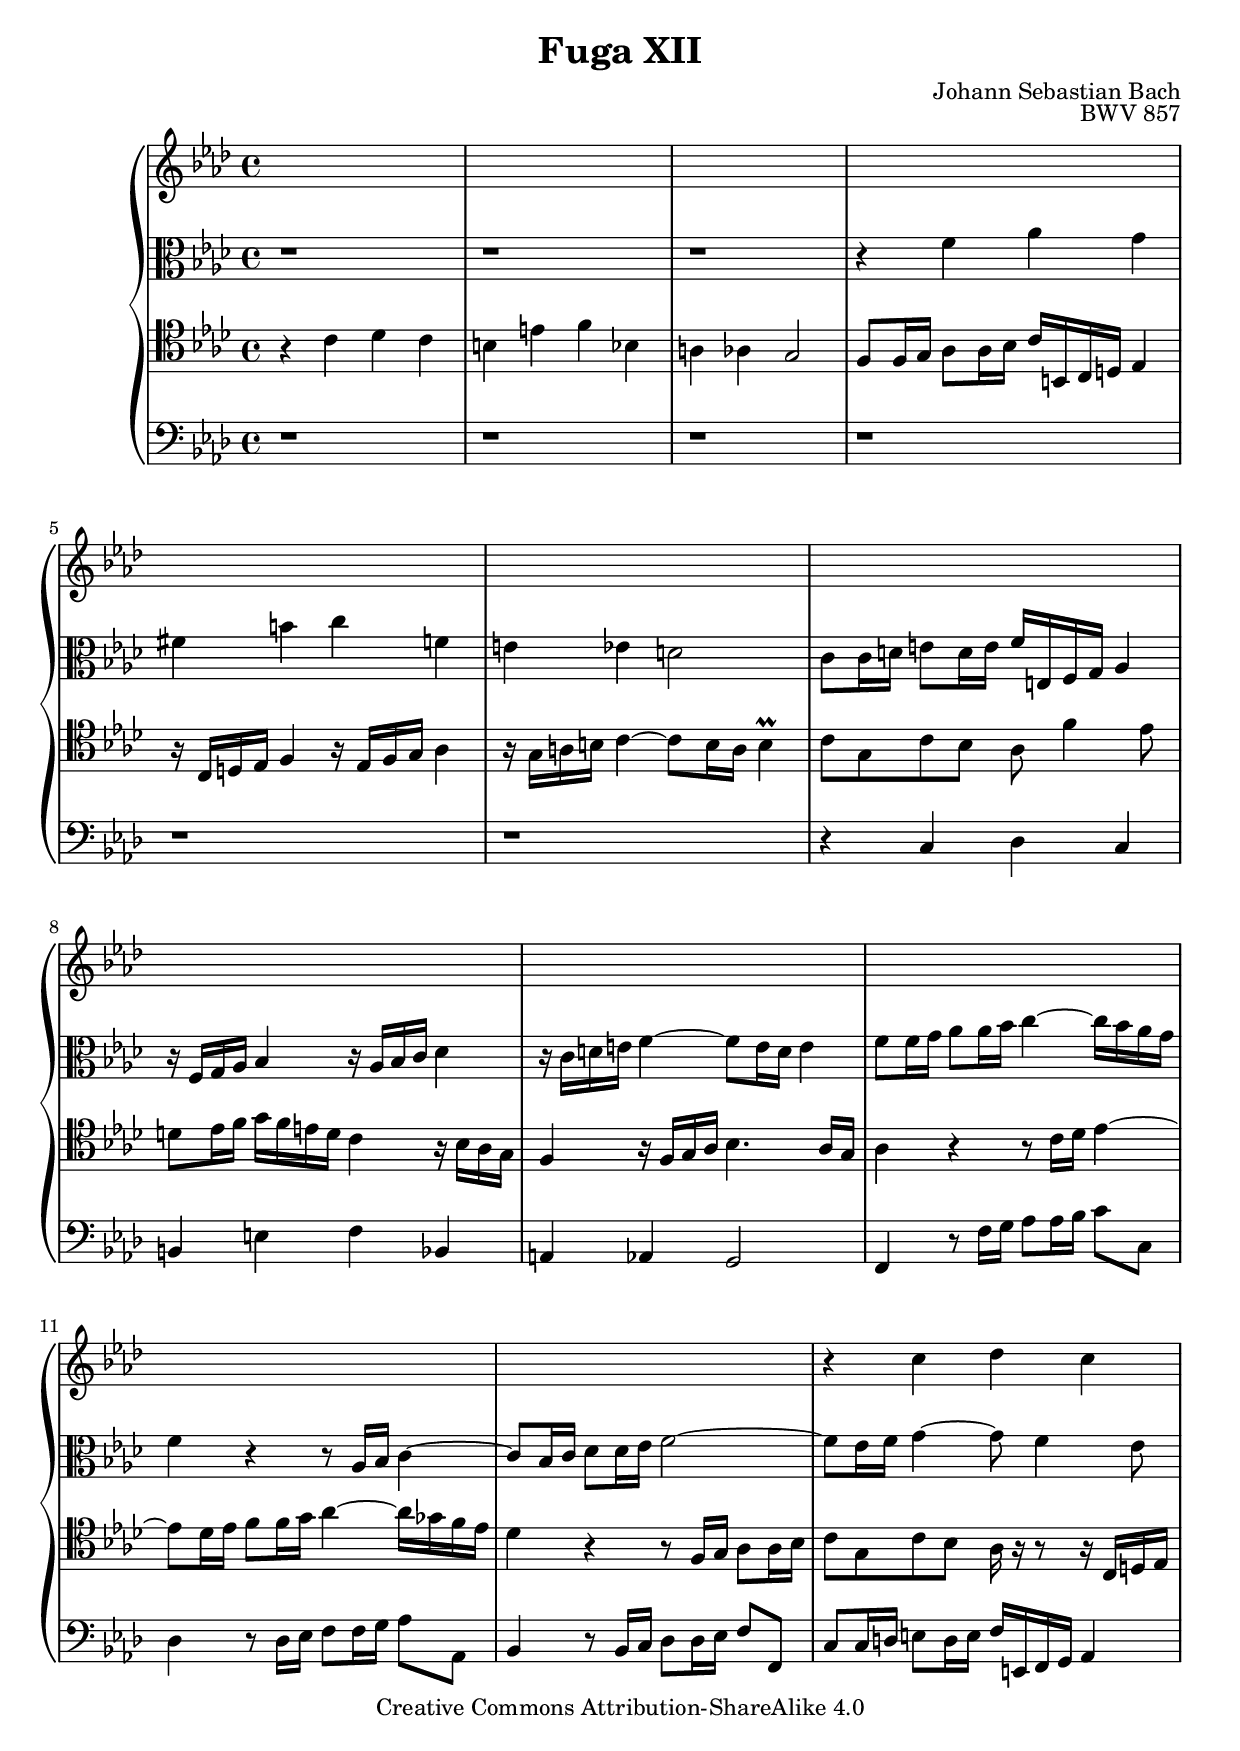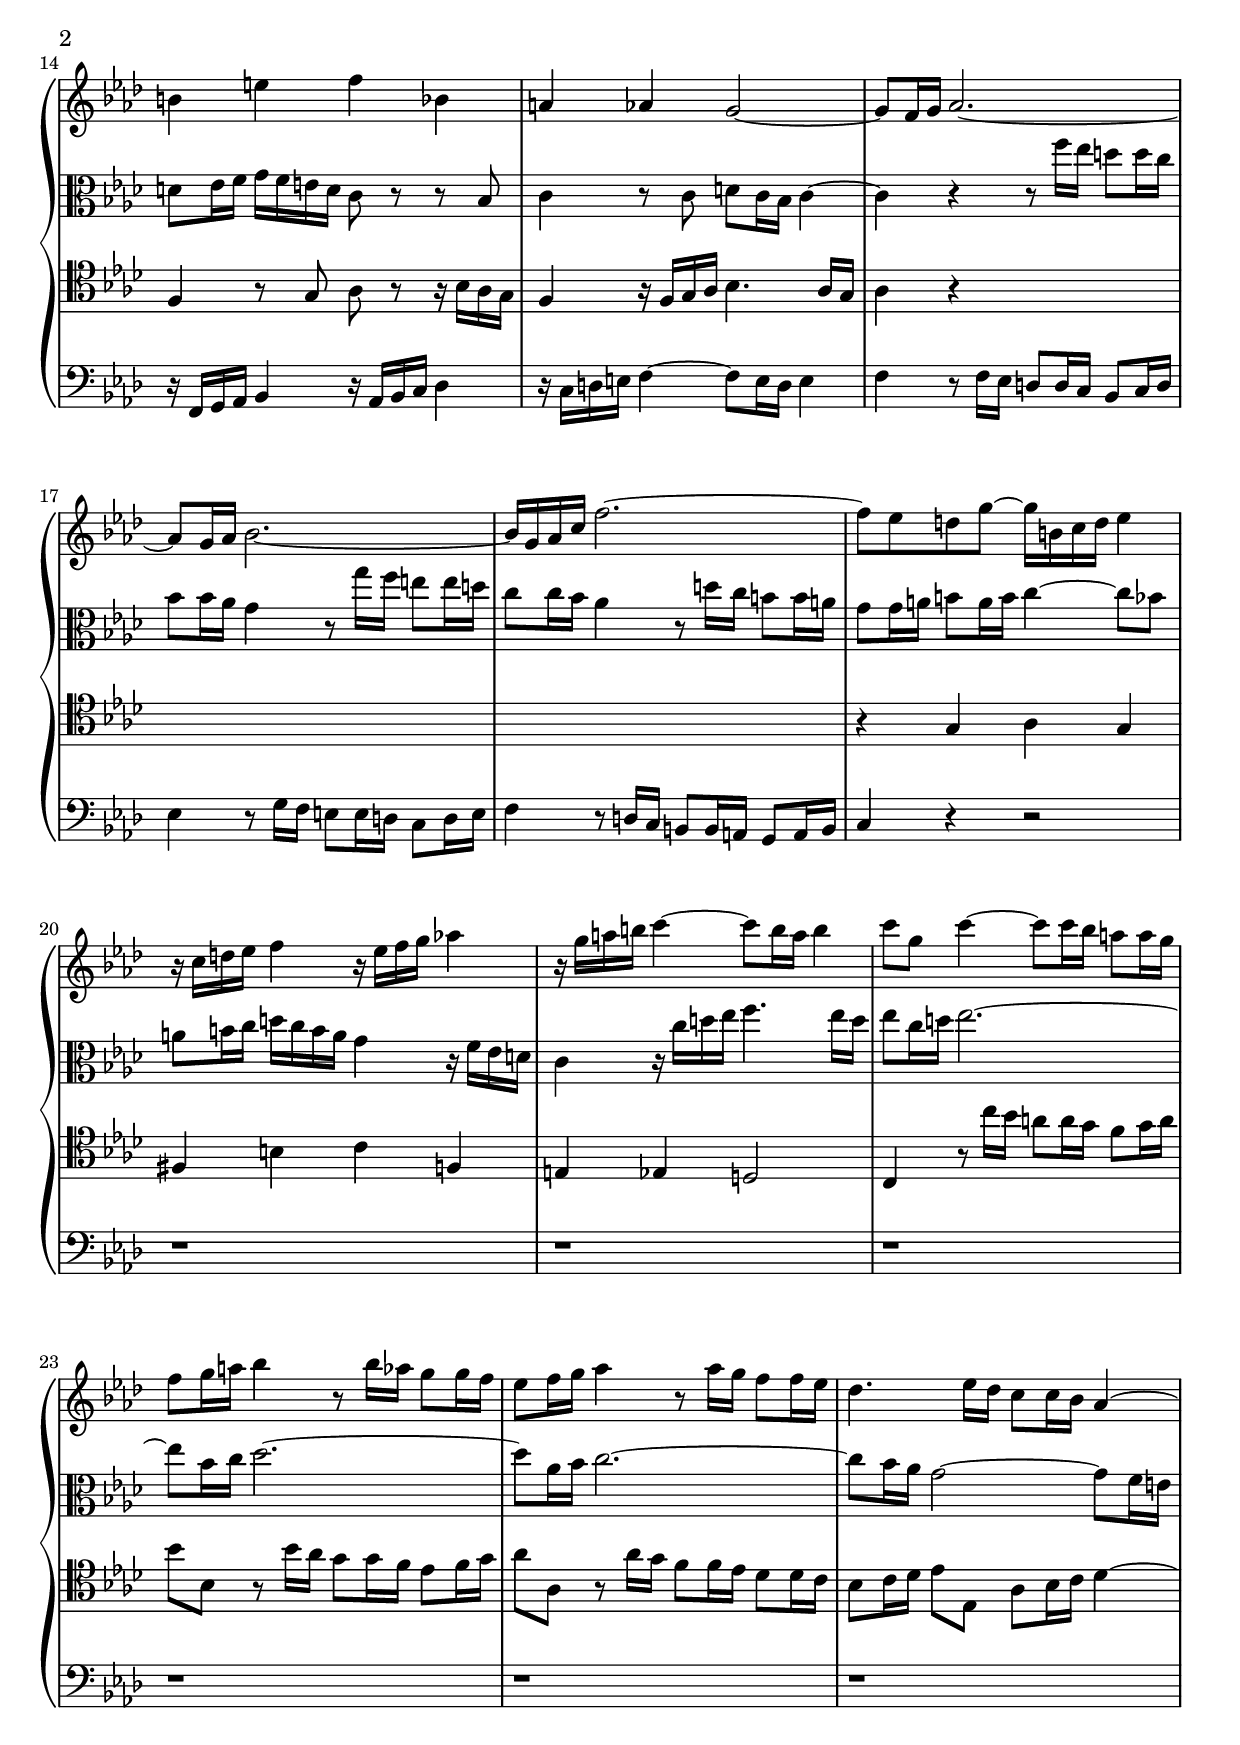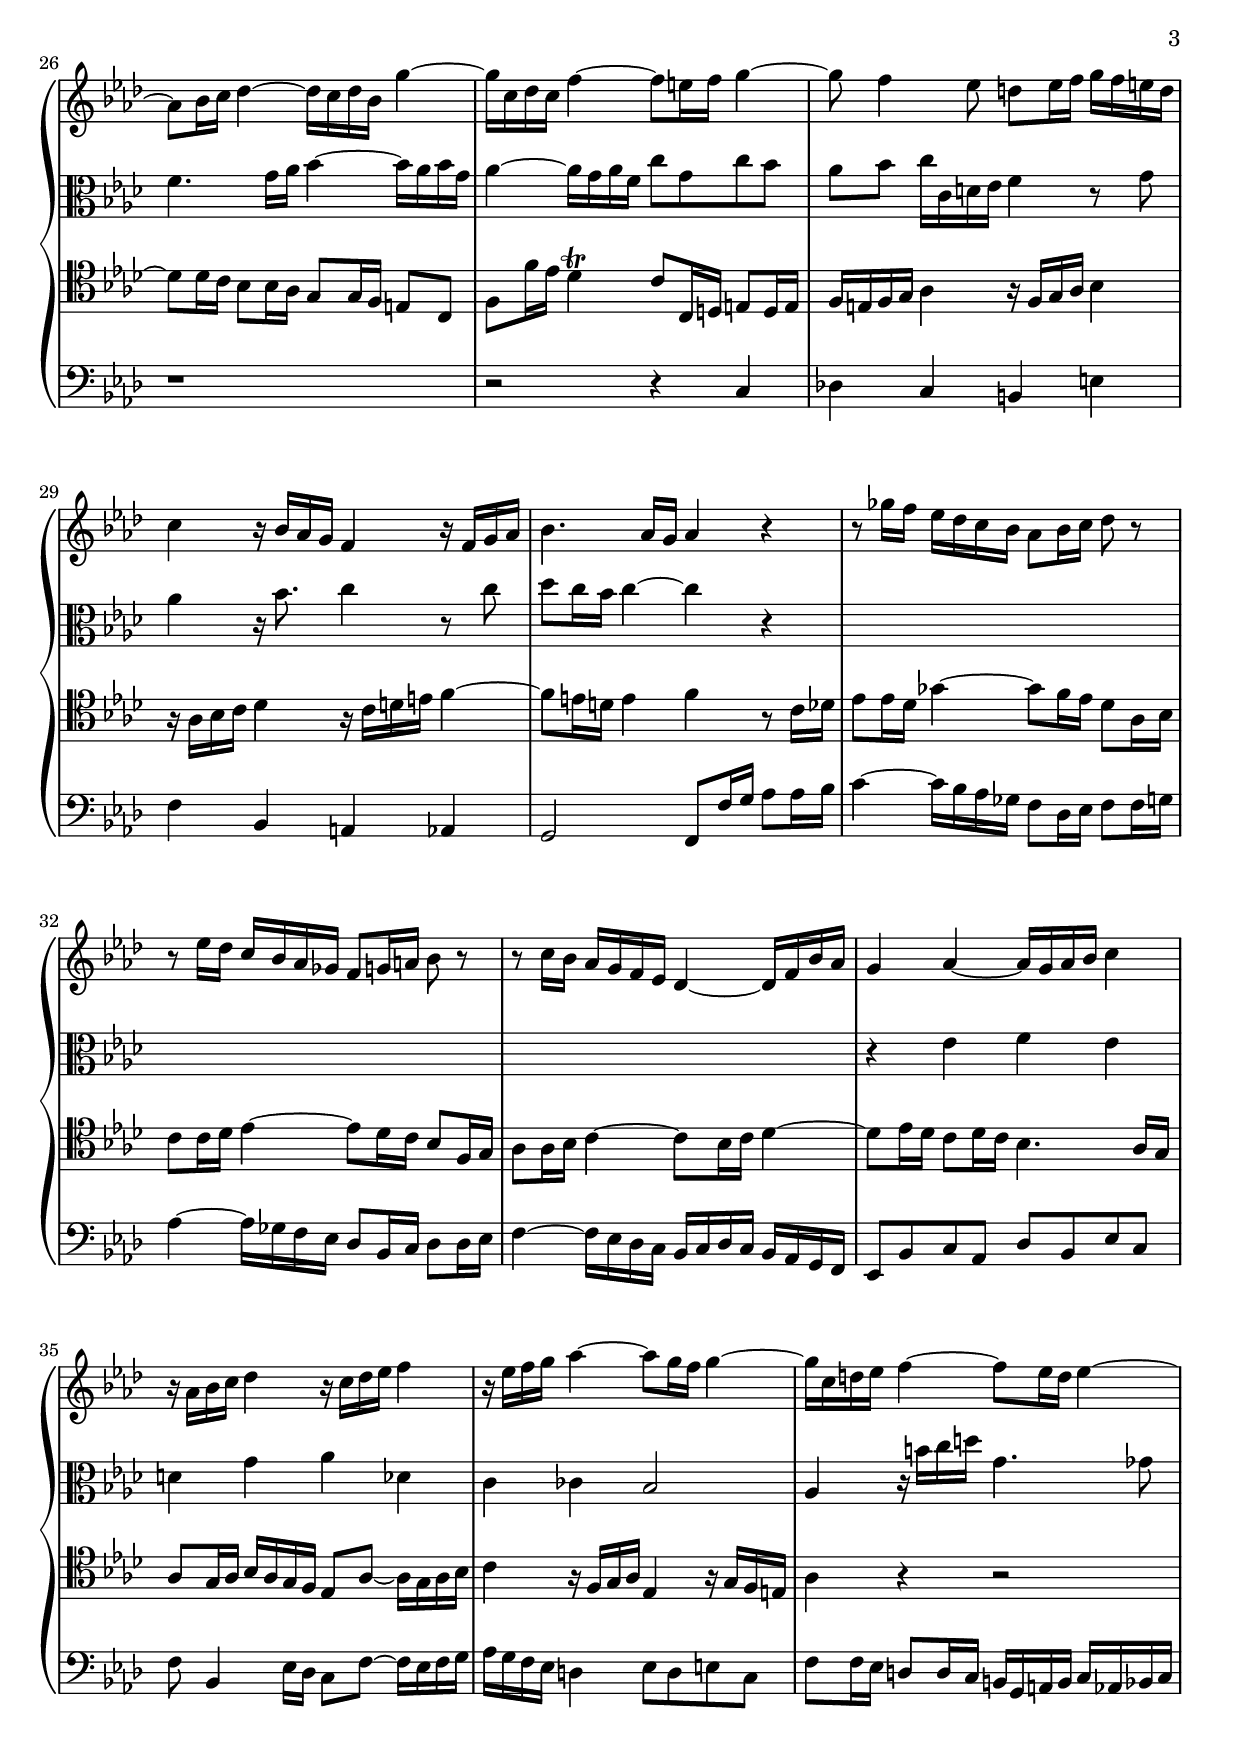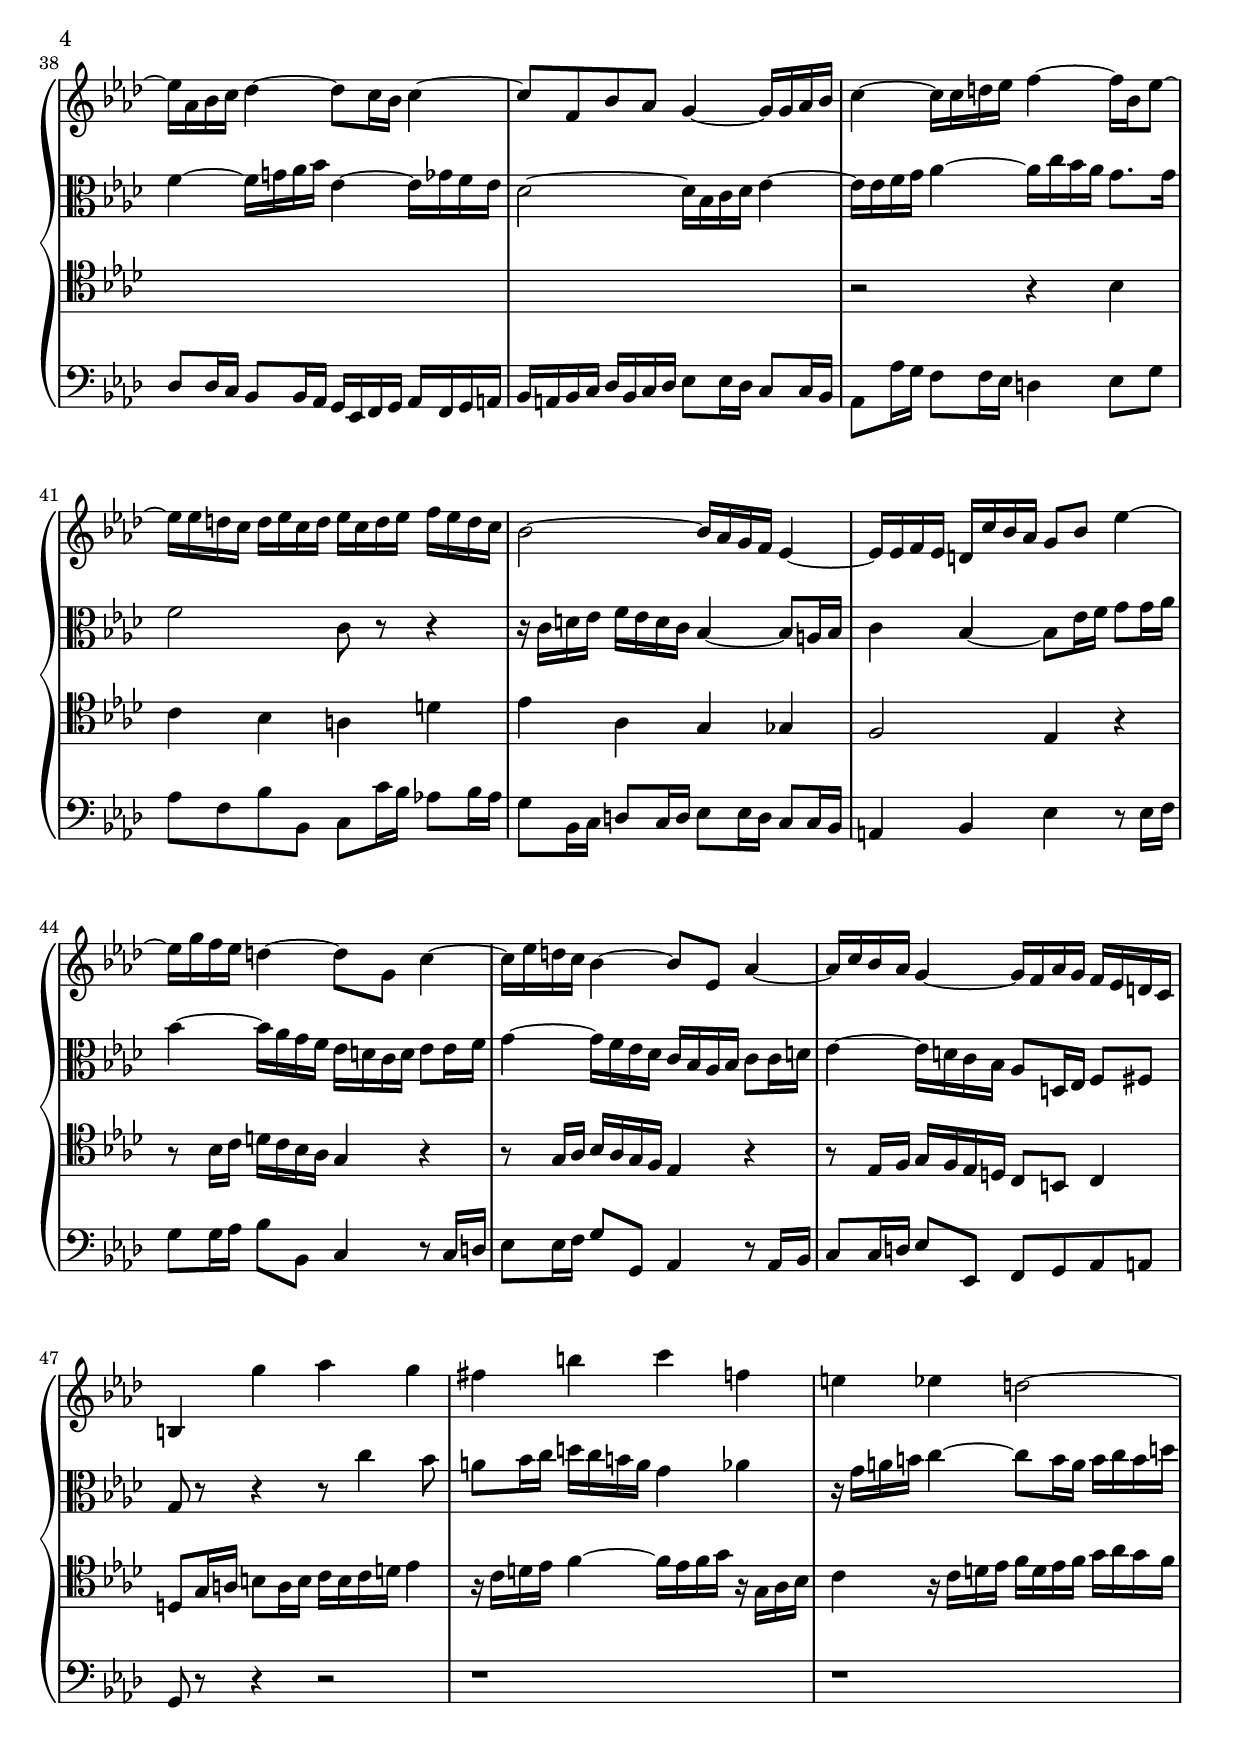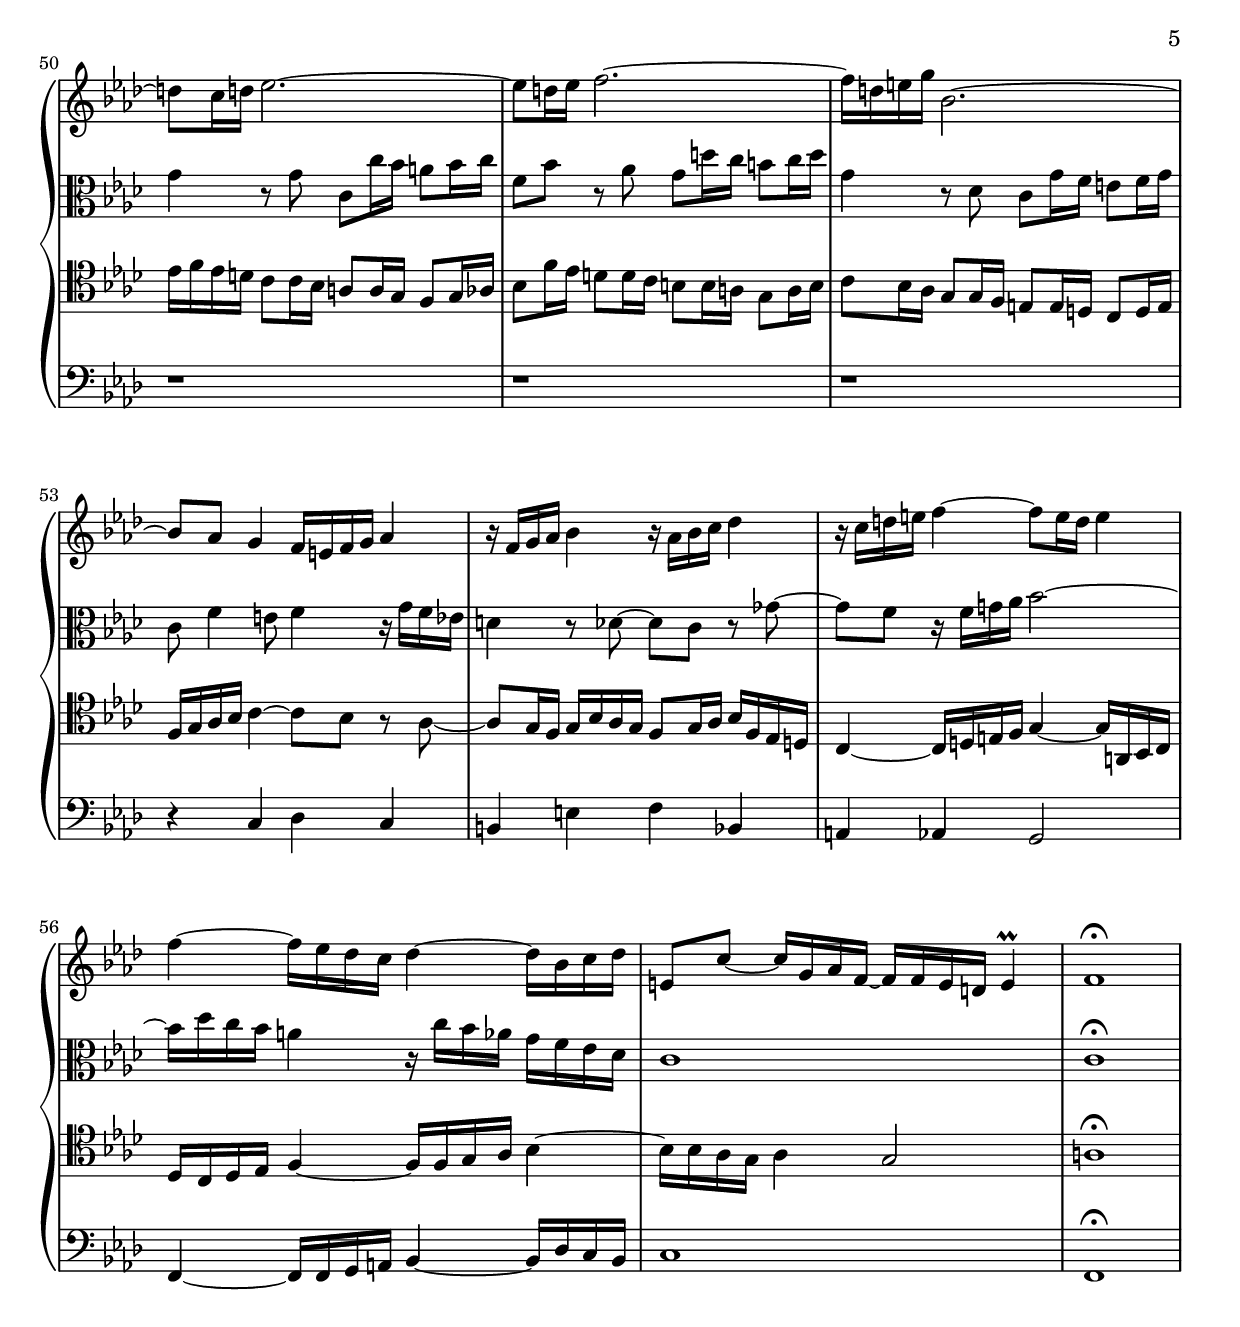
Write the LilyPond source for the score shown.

\version "2.18.2"

\header {
  title = "Fuga XII"
  composer = "Johann Sebastian Bach"
  opus = "BWV 857"
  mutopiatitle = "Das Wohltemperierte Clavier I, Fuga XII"
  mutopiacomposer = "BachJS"
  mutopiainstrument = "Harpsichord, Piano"
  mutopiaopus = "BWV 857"
  date = "1722"
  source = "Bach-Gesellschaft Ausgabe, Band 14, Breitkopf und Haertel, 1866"
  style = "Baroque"
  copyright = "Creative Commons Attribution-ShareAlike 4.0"
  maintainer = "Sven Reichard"
  version = "2.18.2"
}

\include "articulate.ly"
global = {  
 \key f \minor
 \time 4/4
}

%\parallelMusic #'( soprano alto tenor bass ) {
  %1
soprano = \new Voice \relative c''{
  s1 | s1 | s1 | s1 |
  s1 | s1 | s1 |
  s1 | s1 | s1 |
  s1 | s1 |
  r4 c des c |
				% 14
  b e f bes, |
  a as g2 ~ |
  g8 f16 g as2. ~ |
				%17
  as8 g16 as bes2.~ |
  bes16 g as c f2.~ |
  f8 es d g ~ g16 b, c d es4 |
				%20
  r16 c d es f4 r16 es f g as!4 |
  r16 g a b c4 ~ c8 b16 a b4 |
  c8 g c4 ~ c8 c 16 bes a8 a16 g |
				%23
  f8 g16 a bes4 r8 bes16 as g8 g16 f |
  es8 f16 g as4 r8 as16 g f8 f16 es |
  des4. es16 des c8 c16 bes as4 ~ |
				%26
  as8 bes16 c des4 ~ des16 c des bes g'4 ~ |
  g16 c, des c f4 ~ f8 e16 f g4 ~ |
  g8 f4 es8 d es16 f g f e d |
				%29
  c4 r16 bes as g f4 r16 f g as |
  bes4. as16 g as4 r |
  r8 ges'16 f es des c bes as8 bes16 c des8 r |
%%%%%
				%32
  r8 es16 des c bes as ges f8 g16 a bes8 r |
  r c16 bes as g f es des4~des16 f bes as |
				% 34
  g4 as~as16 g as bes c4 |
  r16 as bes c des4 r16 c des es f4 |
  r16 es f g as4~as8 g16 f g4~|
				%37
  g16 c, d es f4~f8 es16 d es4~ |
  es16 as, bes c des4~des8 c16 bes c4~ |
				%39
  c8 f, bes as g4~g16 g as bes |
  c4~c16 c d es f4~f16 bes, es8~ |
  es16 es d c d es c d es c d es f es d c |
  bes2~bes16 as g f es4~|
  es16 es f es d c' bes as g8 bes es4~|
  es16 g f es d4~d8 g, c4~ |
%%%
  c16 es d c bes4~ bes8 es, as4~|
  as16 c bes as g4~g16 f as g f es d c |
%%%
				%47
  b4 g'' as g |
  fis b c f, |
  e es d2~|
%%%
				%50
  d8 c16 d es2.~|
  es8 d16 es f2.~|
  f16 d e g bes,2.~|
%%%
				%53
  bes8 as g4 f16 e f g as4 |
  r16 f g as bes4 r16 as bes c des4|
  r16 c d e f4~f8 e16 d e4|
%%%
				%56
  f4~f16 es des c des4~des16 bes c des|
  e,8 c'~c16 g as f~f f e d e4\prall|
  f1\fermata
  }
alto = \new Voice \relative c' {
  r1|
  r1|
  r1|
  r4 f as g |
				% 5
  fis b c f, |
  e es d2 |
  c8 c16 d e8 d16 e f  e, f g as4 |
  % 8
  r16 f g as bes4 r16  as bes c des4 |
  r16 c d e f4 ~ f8 e16 d e4 |
  f8 f16 g as8 as16 bes c4 ~ c16 bes as g |
				% 11
  f4 r r8 as,16 bes c4 ~ |
  c8 bes16 c des8 des16 es f2 ~ |
  f8 es16 f g4 ~ g8 f4 es8 |
				%14
  d es16 f g f e d c8 r r bes |
  c4 r8 c d c16 bes c4 ~ |
  c4 r r8 f'16 es d8 d16 c |
				%17
  bes8  bes16 as g4 r8 g'16 f e8 e16 d |
  c8 c16 bes as4  r8 d16 c b8 b16 a |
  g8 g16 a b8 a16 b c4 ~ c8 bes |
				%20
  a8 b16 c d c b a g4 r16 f es d |
  c4 r16 c' d es f4. es16 d |
  es8 c16 d es2. ~ |
				%23
  es8 bes16 c des2.~ |
  des8 as16 bes c2. ~ |
  c8 bes16 as g2 ~ g8 f16 e |
				%26
  f4. g16 as bes4 ~ bes16 as bes g |
  as4~ as16 g as f c'8 g c bes |
  as bes c16 c, d es f4 r8 g |
				%29
  as4 r16 bes8. c4 r8 c |
  des c16 bes c4 ~ c r |
  s1 |
%%%%
				%32
  s1 | s1 |
				% 34
  r4 es, f es |
  d g as des, |
  c ces bes2 |
				%37
  as4 r16 b' c d g,4. ges8 |
  f4 ~ f16 g! as  bes es,4 ~ es16 ges f es |
				%39
  des2~des16 bes c des es4 ~ |
  es16 es f g as4 ~ as16 c bes as g8. g16 |
  f2 c8 r r4 |
				%42
  r16 c d es f es d c bes4~bes8 a16 bes |
  c4 bes~bes8 es16 f g8 g16 as |
  bes4~bes16 as g f es d c d es8 es16 f |
%%%%
  %45
  g4~g16 f es des c bes as bes c8 c16 d |
  es4~es16 d c bes as8 d,16 es f8 fis|
%%%
  g8 r r4 r8 c'4 bes8 |
  a bes16 c d c b a g4 as |
  r16 g a b c4~c8 b16 a b c b d|
%%%
  g,4 r8 g c, c'16 bes a8 bes16 c |
  f,8 bes r as g d'16 c b8 c16 d |
  g,4  r8 des c g'16 f e8 f16 g |
%%%
  c,8 f4 e8 f4 r16 g f es |
  d4 r8 des ~ des c r ges'~|
  ges f r16 f g as bes2~|
%%%
  bes16 des c bes a4 r16 c bes as g f es des |
  c1 |
  c1\fermata|
}

tenor = \new Voice \relative c'
{
				% 1
  r4  c des  c |
  b e f    bes, |
  a as g2|
  f8 f16 g as8 as16 bes c b, c d es4 |
				% 5
  r16 c d es f4 r16 es f g as4 |
  r16 g a b c4~c8 b16 a b4\prall |
  c8 g c bes as  f'4 es8 |
				% 8
  d es16 f g f e d c4 r16 bes as g |
  f4 r16 f g as bes4. as16 g |
  as4 r r8 c16 des es4 ~ |
				% 11
  es8 des16 es f8 f16 g as4 ~ as16 ges f es |
  des4 r4 r8 f,16 g as8 as16 bes |
  c8 g c bes as16 r r8 r16 c, d es |
				%14
  f4 r8 g as r r16 bes as g |
  f4 r16 f g as bes4. as16 g |
  as4 r s2 |
				%17
  s1 |
  s1 |
  r4 g as g |
				%20
  fis b c f, |
  e4 es d2 |
  c4 r8 c''16 bes a8 a16 g f8 g16 a |
				%23
  
  bes8 bes, r bes'16 as g8 g16 f es8 f16 g |
  as8 as, r as'16 g f8 f16 es des8 des16 c |
  bes8 c16 des es8 es, as bes 16 c des4 ~ |
				%26
  des8 des16 c bes8 bes16 as g8 g16 f e8 c |
  f f'16 es des4\trill c8 c,16 d e8 d16 e |
  f e f g as4 r16 f g as bes4 |
				%29
  r16 as bes c des4 r16 c d e f4 ~ |
  f8 e16 d e4 f r8 c16 des |
  es8 es16 des ges4 ~ ges8 f16 es des8 as16 bes |
%%%%
				%32
  c8 c16 des es4 ~ es8 des16 c bes8 f16 g |
  as8 as16 bes c4 ~ c8 bes16 c des4 ~ |
				% 34
  des8 es16 des c8 des16 c bes4. as16 g |
  as8 g16 as bes as g f es8 as ~ as16 g as bes |
  c4 r16 f, g as es4 r16 g f e |
				%37
  as4 r r2 |
  s1 |

  s1 |
  r2 r4 bes |
  c bes a d |
				%42
  es as, g ges |
  f2 es4 r |
  r8 bes'16 c d c bes as g4 r|
%%%%%
				%45
  r8 g16   as bes as g f es4 r |
  r8 es16 f g f es d c8 b c4 |
%%%%
				%47
  d8 g16 a b8 a16 b c b c d es4 |
  r16 c d es f4 ~ f16 es f g r g, as bes |
  c4 r16 c d es f d es f g as g f |
				%50
  es f es d c8 c16 bes a8 a16 g f8 g16 as |
  bes8 f'16 es  d8 d16 c b8 b16 a g8 a16 b |
  c8 bes16 as g8 g16 f e8 e16 d c8 d16 e |
%%%
				%50
  f g as bes c4 ~ c8 bes r as ~|
  as g16 f g bes as g f8 g16 as bes f es d |
  c4 ~ c16 d e f g4 ~ g16 a, bes c |
%%%
				%53
  des c des es f4~f16 f g as bes4~|
  bes16 bes as g as4 g2 |
  a1 \fermata
  
}

bass = \new Voice \relative c {
%  \voiceTwo
  r1|
  r1|
  r1|
  r1|
				% 5
  
  r1|
  r1|
  r4 c des c |
				% 8
  b e f bes, |
  a as g2 |
  f4 r8 f'16 g as8 as16 bes c8 c, |
				% 11
  des4 r8 des16 es f8 f16 g as8 as, |
  bes4 r8 bes16 c des8 des16 es f8 f, |
  c'8 c16 d e8 d16 e f e, f g as4 |
				%14
  r16 f g as bes4 r16 as bes c des4 |
  r16 c d e f4 ~ f8 e16 d e4 |
  f r8 f16 es d8 d16 c bes8 c16 d |
				%17
  es4 r8 g16 f e8 e16 d c8 d16 e |
  f4 r8 d16 c b8 b16 a g8 a16 b |
  c4 r r2 |
				%20
  r1 | r1 | r1 |
				%23
  r1 | r1 | r1 |
				%26
  r1 |
  r2 r4 c |
  des!  c b e |
				% 29
  f bes, a as |
  g2 f8 f'16 g as8 as16 bes |
  c4 ~ c16 bes as ges f8 des16 es f8 f16 g |
%%%%%%
  				%32
  as4 ~ as16 ges f es des8 bes16 c des8 des16 es |
  f4 ~ f16 es des c bes c des c bes as g f |
				%34
  es8 bes' c as des bes es c |
  f bes,4 es16 des c8 f ~ f16 es f g |
  as g f es d4 es8 d e c |
				%37
  f8 f16 es d8 d16 c b g a b c as bes c |
  des8 des16 c bes8 bes16 as g es f g as f g a |
				%39
  bes a bes c des bes c des es8 es16 des c8 c16 bes |
  as8 as'16 g f8 f16 es d4 es8 g |
  as f bes bes, c c'16 bes as!8 bes16 as |
				%42
  g8 bes,16 c d8 c16 d es8 es16 d c8 c16 bes |
  a4 bes es r8 es16 f |
  g8 g16 as bes8 bes, c4 r8 c16 d |
%%%%%
				%45
  es8 es16 f g8 g, as4 r8 as16 bes |
  c8 c16 d es8 es, f g as a |
				%47
  g r r4 r2 |
  r1 |
  r1 |

  r1 |
  r1 |
  r1 |
				%53
  r4 c des c |
  b e f bes, |
  a as g2 |
				%56
  f4~f16 f g a bes4~ bes16 des c bes |
  c1 |
  f,\fermata
  
}


\score {
  \articulate
    \new Staff \with {midiInstrument = #"harpsichord"}
    << \global \clef treble
       \relative c'' \soprano
       \relative c' \alto
       \relative c' \tenor
       \relative c \bass
  >>
  
  \midi { \tempo 4=68 }

}
%\score {
%  \new PianoStaff << 
%    \new Staff="up"
%    << \global \clef treble
%       \relative c'' \soprano
%       \relative c' \alto
%       \relative c' \tenor
%     >>
%    \new Staff="down"
%    << \global \clef bass
%       \relative c \bass
%     >>
%  >>
%  \layout { }
%  

%}

\score {
  \new PianoStaff << 
    \new Staff
    << \global \clef treble
       \relative c'' \soprano
     >>
    \new Staff
    <<
      \global \clef alto 
       \relative c' \alto
      >>
    \new Staff
    <<
      \global \clef tenor 
       \relative c' \tenor
      >>

    \new Staff
    << \global \clef bass
       \relative c \bass
     >>
  >>
  \layout { }
  

}